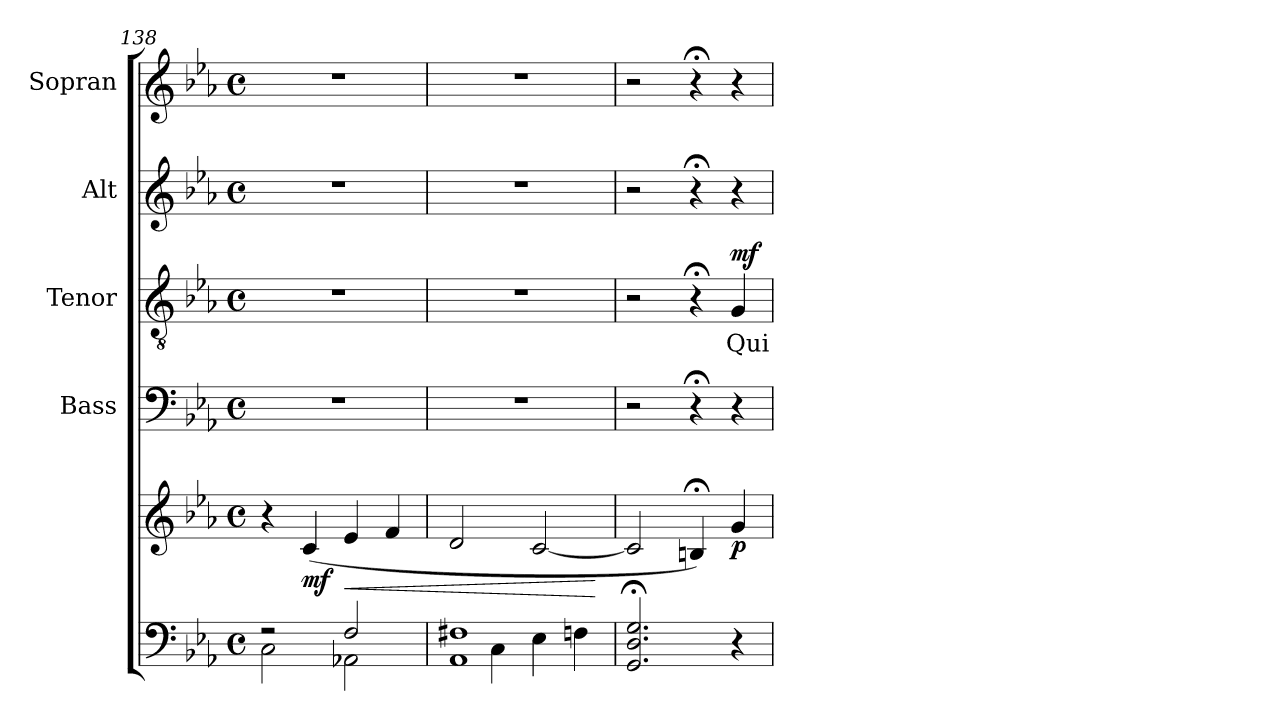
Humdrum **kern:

**kern	**kern	**dynam	**kern	**kern	**text	**dynam	**kern	**kern
*part5	*part5	*part5	*part4	*part3	*part3	*part3	*part2	*part1
*staff6	*staff5	*staff5/6	*staff4	*staff3	*staff3	*staff3	*staff2	*staff1
*	*	*	*I"Bass	*I"Tenor	*	*	*I"Alt	*I"Sopran
*	*	*	*I'B.	*I'T.	*	*	*I'A.	*I'S.
*clefF4	*clefG2	*	*clefF4	*clefGv2	*	*	*clefG2	*clefG2
*k[b-e-a-]	*k[b-e-a-]	*	*k[b-e-a-]	*k[b-e-a-]	*	*	*k[b-e-a-]	*k[b-e-a-]
*E-:	*E-:	*	*E-:	*E-:	*	*	*E-:	*E-:
*M4/4	*M4/4	*	*M4/4	*M4/4	*	*	*M4/4	*M4/4
*met(c)	*met(c)	*	*met(c)	*met(c)	*	*	*met(c)	*met(c)
=138	=138	=138	=138	=138	=138	=138	=138	=138
*^	*	*	*	*	*	*	*	*
2rF	2C\	4r	.	1r	1r	.	.	1r	1r
!	!	!	!LO:DY:b	!	!	!	!	!	!
.	.	(4c/	mf	.	.	.	.	.	.
!	!	!	!LO:HP:b	!	!	!	!	!	!
2F/	2AA-X\	4e-/	<	.	.	.	.	.	.
.	.	4f/	.	.	.	.	.	.	.
!!LO:PB:g=z
=139	=139	=139	=139	=139	=139	=139	=139	=139	=139
1AA- 1F#X	4ryy	2d/	.	1r	1r	.	.	1r	1r
.	4C\	.	.	.	.	.	.	.	.
.	4E-\	[2c/	.	.	.	.	.	.	.
.	4Fn\	.	.	.	.	.	.	.	.
*v	*v	*	*	*	*	*	*	*	*
.	.	[	.	.	.	.	.	.
=140	=140	=140	=140	=140	=140	=140	=140	=140
2.GG/;< 2.D/;< 2.G/;<	2c/]	.	2r	2r	.	.	2r	2r
.	4Bn;</)	.	4r;<	4r;<	.	.	4r;<	4r;<
!	!	!LO:DY:b	!	!	!LO:LY:b	!LO:DY:a	!	!
4r	4g/	p	4r	4G/	Qui	mf	4r	4r
=	=	=	=	=	=	=	=	=
*-	*-	*-	*-	*-	*-	*-	*-	*-
